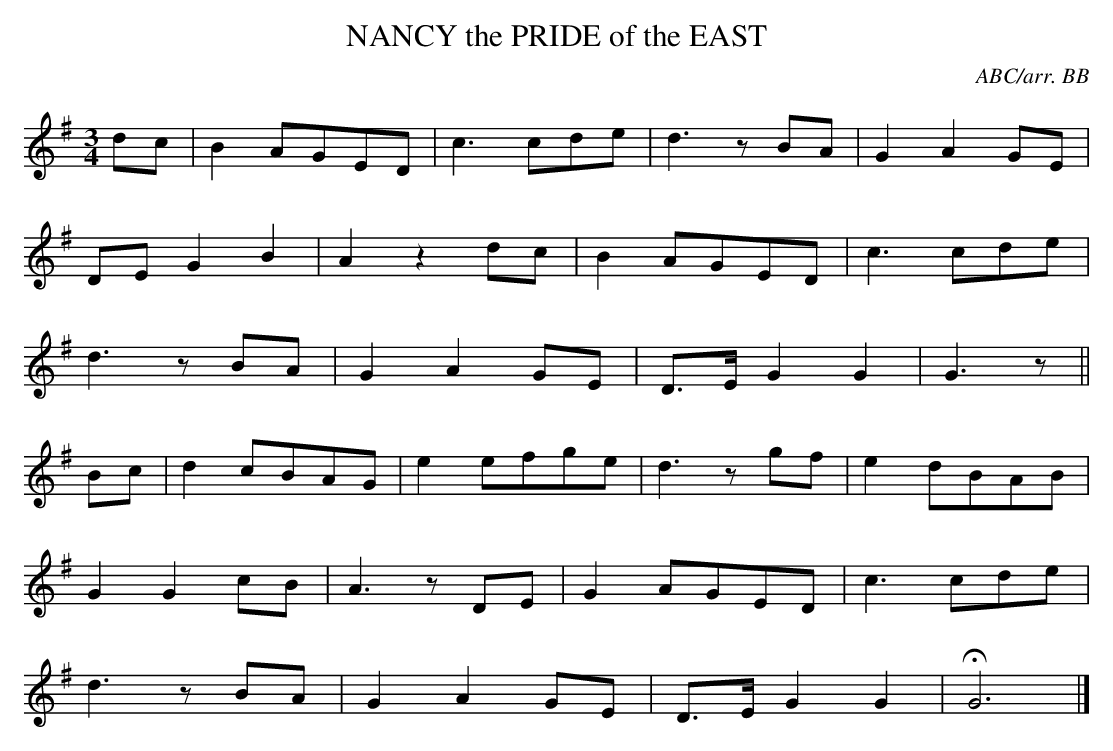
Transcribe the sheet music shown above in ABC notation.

X:1
T:NANCY the PRIDE of the EAST
Y:"andante"
C:ABC/arr. BB
L:1/8
M:3/4
K:G
dc|B2 AGED|c3 cde|d3zBA|G2A2GE|
DEG2B2|A2z2dc|B2AGED|c3 cde|
d3zBA|G2A2GE|D>EG2G2|G3z||
Bc|d2 cBAG|e2 efge|d3zgf|e2 dBAB|
G2G2cB|A3zDE|G2AGED|c3 cde|
d3zBA|G2A2GE|D>E G2G2|HG6|]
